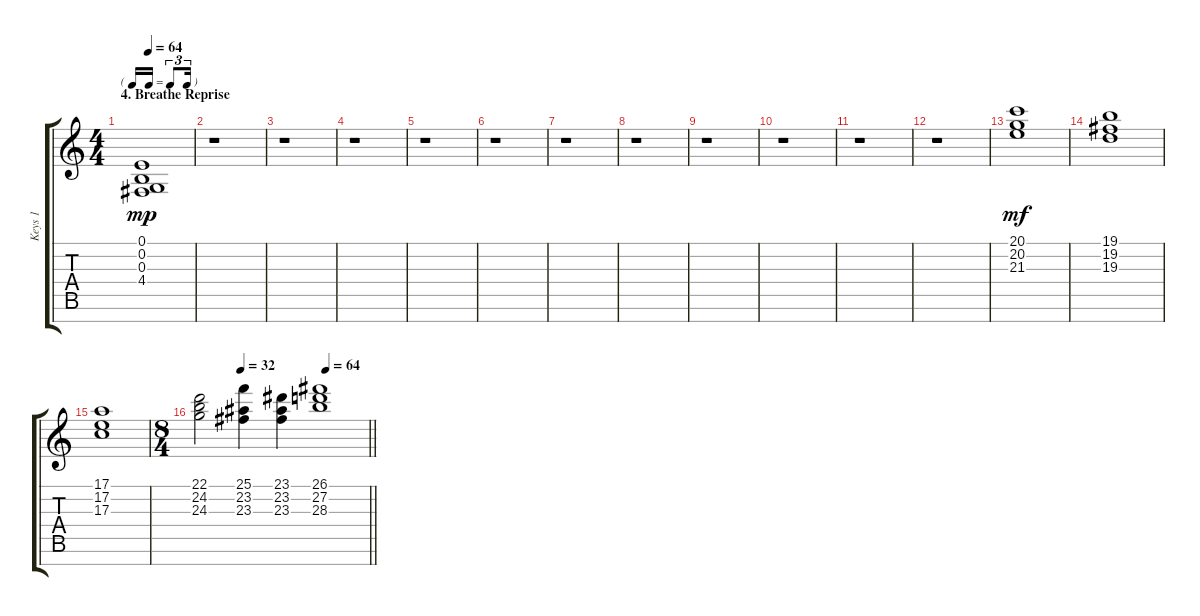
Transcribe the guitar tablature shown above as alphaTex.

\track ("Keys 1" "Keys 1") {instrument drawbarorgan}
\staff {score tabs}
\tuning (E4 B3 G3 D3 A2 E2 B1) {hide}
\ts (4 4)
\tf triplet16th
\section ("" "4. Breathe Reprise")
\tempo 64
\clef g2
\ks c
(0.1 0.2 0.3 4.4).1{dy mp} |
r.1 |
r.1 |
r.1 |
r.1 |
r.1 |
r.1 |
r.1 |
r.1 |
r.1 |
r.1 |
r.1 |
(20.1 20.2 21.3).1{dy mf} |
(19.1 19.2 19.3).1 |
(17.1 17.2 17.3).1 |
\ts (8 4)
\tempo (32 0.25)
\tempo (64 0.75)
\barLineRight lightlight
(22.1 24.2 24.3).2 (25.1 23.2 23.3).4 (23.1 23.2 23.3).4 (26.1 27.2 28.3).1
